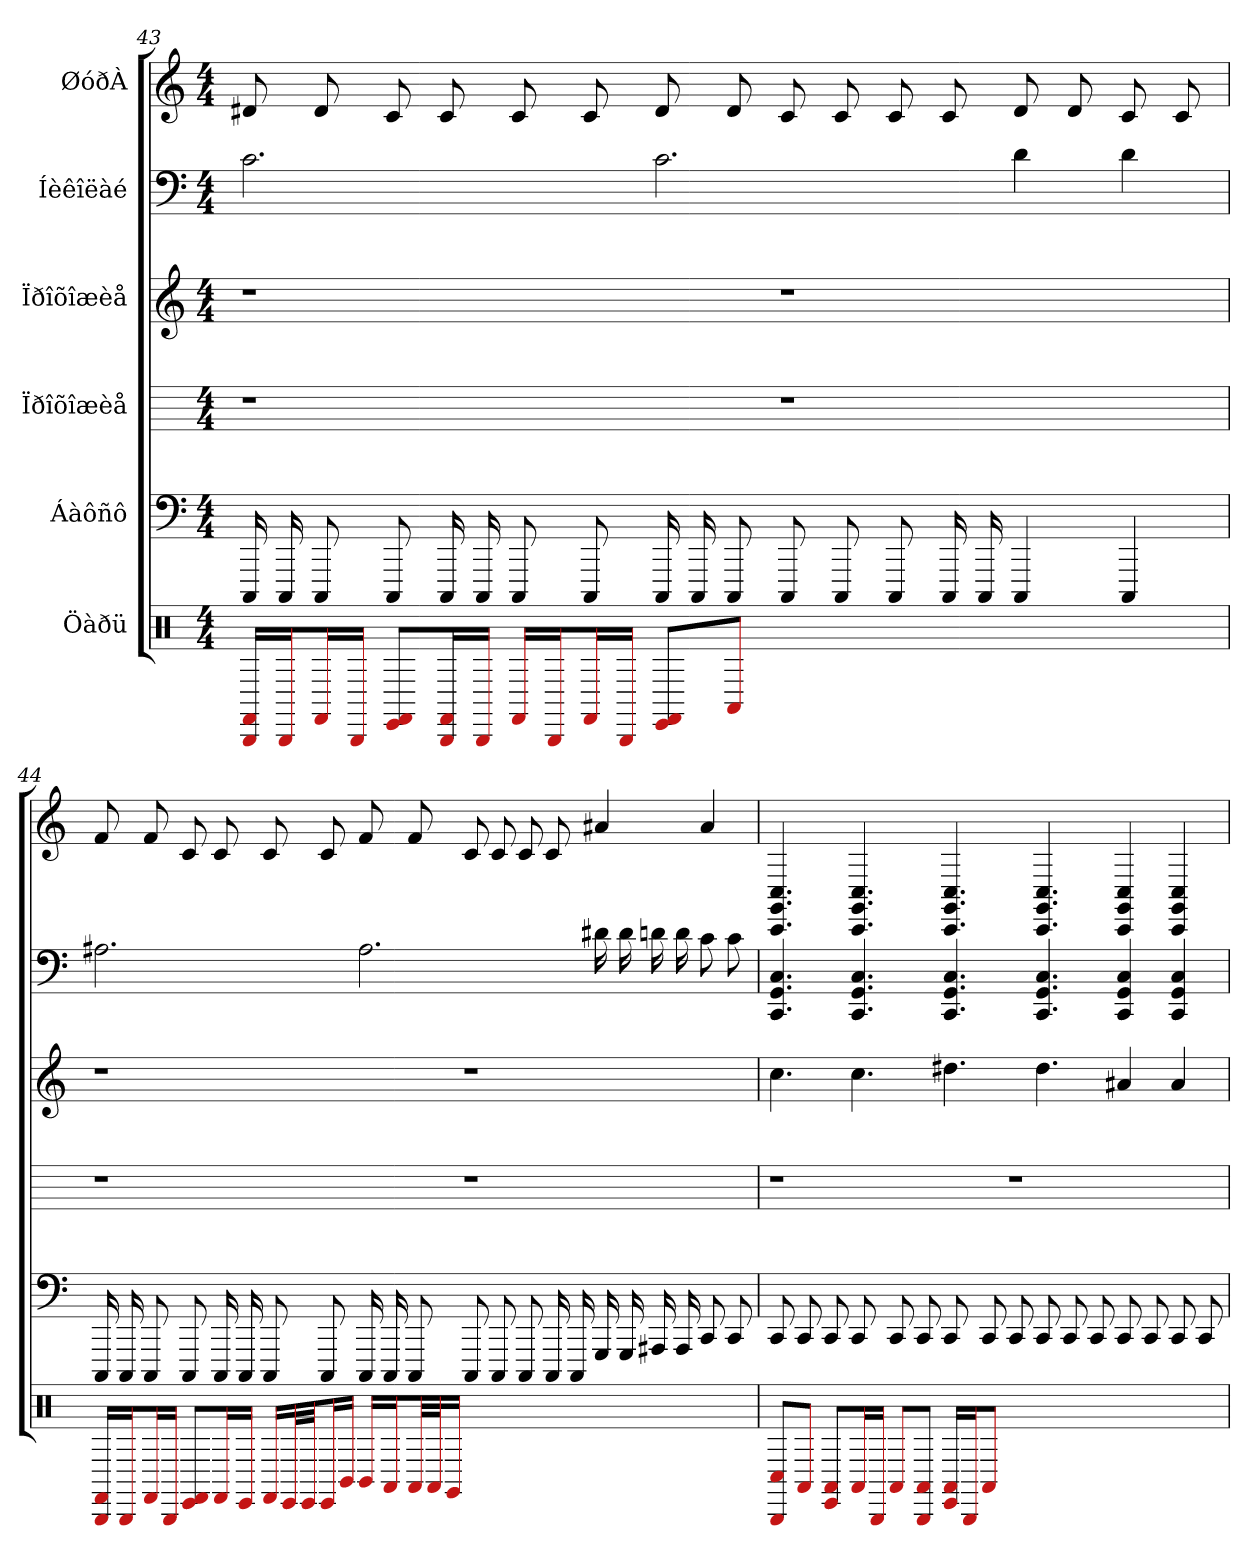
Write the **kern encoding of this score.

**kern	**kern	**kern	**kern	**kern	**kern
*part6	*part5	*part4	*part3	*part2	*part1
*staff6	*staff5	*staff4	*staff3	*staff2	*staff1
*I"Öàðü	*I"Áàôñô	*I"Ïðîõîæèå	*I"Ïðîõîæèå	*I"Íèêîëàé	*I"ØóðÀ
*clefX	*	*	*	*	*
*k[]	*k[]	*k[]	*k[]	*k[]	*k[]
*M4/4	*M4/4	*M4/4	*M4/4	*M4/4	*M4/4
=43	=43	=43	=43	=43	=43
16BBB/ 16FF#/LL	16CCC	1r	1r	2.c	8d#
16BBB/J	16CCC	.	.	.	.
16FF#/L	8CCC	.	.	.	8d#
16BBB/JJ	.	.	.	.	.
8EE/ 8FF#/L	8CCC	.	.	.	8c
16BBB/ 16FF#/L	16CCC	.	.	.	8c
16BBB/JJ	16CCC	.	.	.	.
16FF#/LL	8CCC	.	.	.	8c
16BBB/J	.	.	.	.	.
16FF#/L	8CCC	.	.	.	8c
16BBB/JJ	.	.	.	.	.
8EE/ 8FF#/L	16CCC	.	.	2.c	8d#
.	16CCC	.	.	.	.
8AA#/J	8CCC	.	.	.	8d#
1ryy	8CCC	1r	1r	.	8c
.	8CCC	.	.	.	8c
.	8CCC	.	.	.	8c
.	16CCC	.	.	.	8c
.	16CCC	.	.	.	.
.	4CCC	.	.	4d	8d#
.	.	.	.	.	8d#
.	4CCC	.	.	4d	8c
.	.	.	.	.	8c
=44	=44	=44	=44	=44	=44
16BBB/ 16FF#/LL	16CCC	1r	1r	2.A#	8f
16BBB/J	16CCC	.	.	.	.
16FF#/L	8CCC	.	.	.	8f
16BBB/JJ	.	.	.	.	.
8EE/ 8FF#/L	8CCC	.	.	.	8c
16FF#/L	16CCC	.	.	.	8c
16EE/JJ	16CCC	.	.	.	.
16FF#/LL	8CCC	.	.	.	8c
32EE/L	.	.	.	.	.
32EE/JJ	.	.	.	.	.
16EE/L	8CCC	.	.	.	8c
16BB/JJ	.	.	.	.	.
16BB/LL	16CCC	.	.	2.A#	8f
16AA/J	16CCC	.	.	.	.
32AA/LL	8CCC	.	.	.	8f
32AA/J	.	.	.	.	.
16GG/JJ	.	.	.	.	.
1ryy	8CCC	1r	1r	.	8c
.	8CCC	.	.	.	8c
.	8CCC	.	.	.	8c
.	16CCC	.	.	.	8c
.	16CCC	.	.	.	.
.	16GGG	.	.	16d#	4a#
.	16GGG	.	.	16d#	.
.	16AAA#	.	.	16d	.
.	16AAA#	.	.	16d	.
.	8CC	.	.	8c	4a#
.	8CC	.	.	8c	.
=45	=45	=45	=45	=45	=45
8C#/ 8BBB/L	8CC	1r	4.cc	4.C 4.GG 4.CC	4.C 4.GG 4.CC
8AA#/J	8CC	.	.	.	.
8EE/ 8AA#/L	8CC	.	.	.	.
16AA#/L	8CC	.	4.cc	4.C 4.GG 4.CC	4.C 4.GG 4.CC
16BBB/JJ	.	.	.	.	.
8AA#/L	8CC	.	.	.	.
8BBB/ 8AA#/J	8CC	.	.	.	.
16EE/ 16AA#/LL	8CC	.	4.dd#	4.C 4.GG 4.CC	4.C 4.GG 4.CC
16BBB/J	.	.	.	.	.
8AA#/J	8CC	.	.	.	.
1ryy	8CC	1r	.	.	.
.	8CC	.	4.dd#	4.C 4.GG 4.CC	4.C 4.GG 4.CC
.	8CC	.	.	.	.
.	8CC	.	.	.	.
.	8CC	.	4a#	4C 4GG 4CC	4C 4GG 4CC
.	8CC	.	.	.	.
.	8CC	.	4a#	4C 4GG 4CC	4C 4GG 4CC
.	8CC	.	.	.	.
=	=	=	=	=	=
*-	*-	*-	*-	*-	*-
